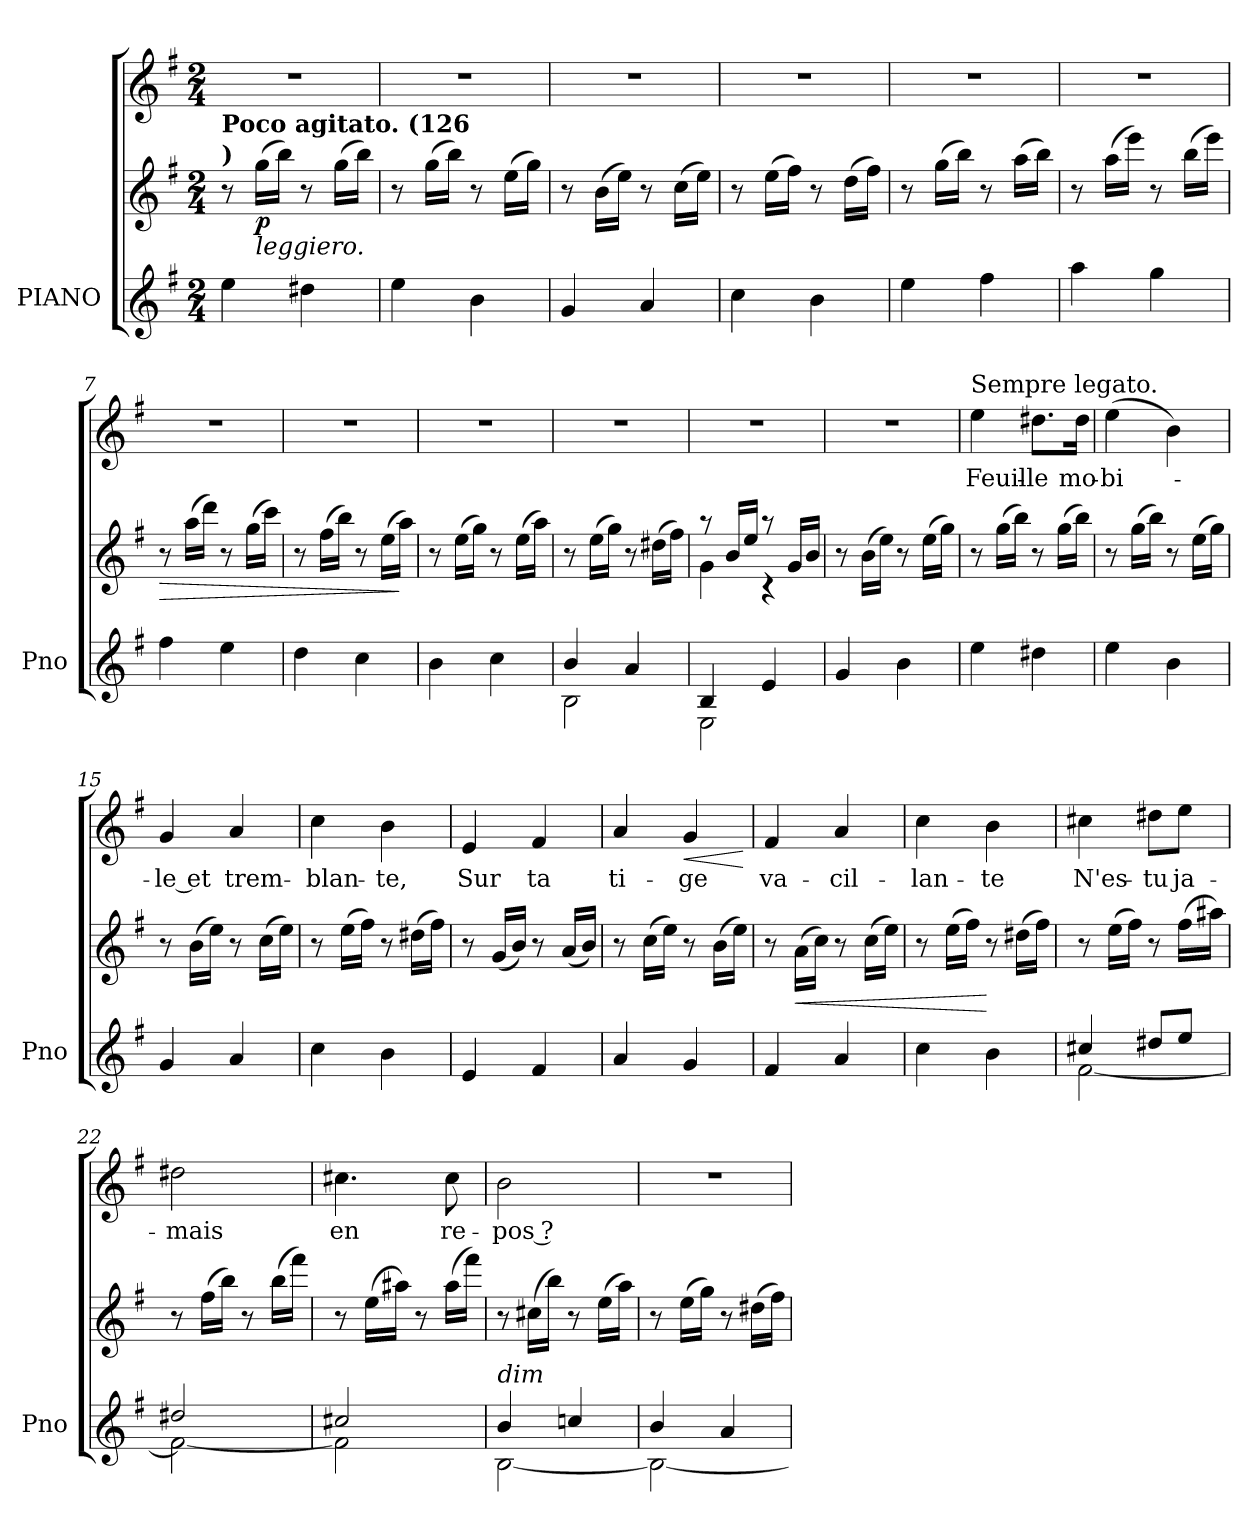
**kern	**kern	**dynam	**kern	**text	**dynam
*part2	*part2	*part2	*part1	*part1	*part1
*staff3	*staff2	*staff2/3	*staff1	*staff1	*staff1
*I"PIANO	*	*	*	*	*
*I'Pno	*	*	*	*	*
*clefG2	*clefG2	*	*clefG2	*	*
*k[f#]	*k[f#]	*	*k[f#]	*	*
*G:	*G:	*	*G:	*	*
*M2/4	*M2/4	*	*M2/4	*	*
=1	=1	=1	=1	=1	=1
!	!LO:TX:a:B:t=Poco agitato. (126	!	!	!	!
!	!LO:TX:a:B:t=)	!	!	!	!
!	!	!	!LO:N:vis=1	!	!
4ee\	8r	.	2r	.	.
!	!LO:TX:b:i:t=leggiero.	!	!	!	!
!	!	!LO:DY:b	!	!	!
.	(>16gg\LL	p	.	.	.
.	16bb\JJ)	.	.	.	.
4dd#X\	8r	.	.	.	.
.	(>16gg\LL	.	.	.	.
.	16bb\JJ)	.	.	.	.
=2	=2	=2	=2	=2	=2
!	!	!	!LO:N:vis=1	!	!
4ee\	8r	.	2r	.	.
.	(>16gg\LL	.	.	.	.
.	16bb\JJ)	.	.	.	.
4b\	8r	.	.	.	.
.	(>16ee\LL	.	.	.	.
.	16gg\JJ)	.	.	.	.
=3	=3	=3	=3	=3	=3
!	!	!	!LO:N:vis=1	!	!
4g/	8r	.	2r	.	.
.	(>16b\LL	.	.	.	.
.	16ee\JJ)	.	.	.	.
4a/	8r	.	.	.	.
.	(>16cc\LL	.	.	.	.
.	16ee\JJ)	.	.	.	.
=4	=4	=4	=4	=4	=4
!	!	!	!LO:N:vis=1	!	!
4cc\	8r	.	2r	.	.
.	(>16ee\LL	.	.	.	.
.	16ff#\JJ)	.	.	.	.
4b\	8r	.	.	.	.
.	(>16dd\LL	.	.	.	.
.	16ff#\JJ)	.	.	.	.
=5	=5	=5	=5	=5	=5
!	!	!	!LO:N:vis=1	!	!
4ee\	8r	.	2r	.	.
.	(>16gg\LL	.	.	.	.
.	16bb\JJ)	.	.	.	.
4ff#\	8r	.	.	.	.
.	(>16aa\LL	.	.	.	.
.	16bb\JJ)	.	.	.	.
!!LO:LB:g=z
=6	=6	=6	=6	=6	=6
!	!	!	!LO:N:vis=1	!	!
4aa\	8r	.	2r	.	.
.	(>16aa\LL	.	.	.	.
.	16eee\JJ)	.	.	.	.
4gg\	8r	.	.	.	.
.	(>16bb\LL	.	.	.	.
.	16eee\JJ)	.	.	.	.
=7	=7	=7	=7	=7	=7
!	!	!LO:HP:b	!LO:N:vis=1	!	!
4ff#\	8r	>	2r	.	.
.	(>16aa\LL	.	.	.	.
.	16ddd\JJ)	.	.	.	.
4ee\	8r	.	.	.	.
.	(>16gg\LL	.	.	.	.
.	16ccc\JJ)	.	.	.	.
=8	=8	=8	=8	=8	=8
!	!	!	!LO:N:vis=1	!	!
4dd\	8r	.	2r	.	.
.	(>16ff#\LL	.	.	.	.
.	16bb\JJ)	.	.	.	.
4cc\	8r	.	.	.	.
.	(>16ee\LL	.	.	.	.
.	16aa\JJ)	]	.	.	.
=9	=9	=9	=9	=9	=9
!	!	!	!LO:N:vis=1	!	!
4b\	8r	.	2r	.	.
.	(>16ee\LL	.	.	.	.
.	16gg\JJ)	.	.	.	.
4cc\	8r	.	.	.	.
.	(>16ee\LL	.	.	.	.
.	16aa\JJ)	.	.	.	.
=10	=10	=10	=10	=10	=10
*^	*	*	*	*	*
!	!	!	!	!LO:N:vis=1	!	!
4b/	2B\	8r	.	2r	.	.
.	.	(>16ee\LL	.	.	.	.
.	.	16gg\JJ)	.	.	.	.
4a/	.	8r	.	.	.	.
.	.	(>16dd#X\LL	.	.	.	.
.	.	16ff#\JJ)	.	.	.	.
=11	=11	=11	=11	=11	=11	=11
*	*	*^	*	*	*	*
!	!	!	!	!	!LO:N:vis=1	!	!
4B/	2E\	8raa	4g\	.	2r	.	.
.	.	16b/LL	.	.	.	.	.
.	.	16ee/JJ	.	.	.	.	.
4e/	.	8raa	4rc	.	.	.	.
.	.	16g/LL	.	.	.	.	.
.	.	16b/JJ	.	.	.	.	.
*v	*v	*	*	*	*	*	*
*	*v	*v	*	*	*	*
!!LO:LB:g=z
=12	=12	=12	=12	=12	=12
4g/	8r	.	2r	.	.
.	(>16b\LL	.	.	.	.
.	16ee\JJ)	.	.	.	.
4b\	8r	.	.	.	.
.	(>16ee\LL	.	.	.	.
.	16gg\JJ)	.	.	.	.
=13	=13	=13	=13	=13	=13
!	!	!	!LO:TX:a:t=Sempre legato.	!	!
!	!	!	!	!LO:LY:b	!
4ee\	8r	.	4ee\	Feuil-	.
.	(>16gg\LL	.	.	.	.
.	16bb\JJ)	.	.	.	.
!	!	!	!	!LO:LY:b	!
4dd#X\	8r	.	8.dd#X\L	-le	.
.	(>16gg\LL	.	.	.	.
!	!	!	!	!LO:LY:b	!
.	16bb\JJ)	.	16dd#\Jk	mo-	.
=14	=14	=14	=14	=14	=14
!	!	!	!	!LO:LY:b	!
4ee\	8r	.	(>4ee\	-bi-	.
.	(>16gg\LL	.	.	.	.
.	16bb\JJ)	.	.	.	.
4b\	8r	.	4b\)	.	.
.	(>16ee\LL	.	.	.	.
.	16gg\JJ)	.	.	.	.
=15	=15	=15	=15	=15	=15
!	!	!	!	!LO:LY:b	!
4g/	8r	.	4g/	-le et	.
.	(>16b\LL	.	.	.	.
.	16ee\JJ)	.	.	.	.
!	!	!	!	!LO:LY:b	!
4a/	8r	.	4a/	trem-	.
.	(>16cc\LL	.	.	.	.
.	16ee\JJ)	.	.	.	.
=16	=16	=16	=16	=16	=16
!	!	!	!	!LO:LY:b	!
4cc\	8r	.	4cc\	-blan-	.
.	(>16ee\LL	.	.	.	.
.	16ff#\JJ)	.	.	.	.
!	!	!	!	!LO:LY:b	!
4b\	8r	.	4b\	-te,	.
.	(>16dd#X\LL	.	.	.	.
.	16ff#\JJ)	.	.	.	.
=17	=17	=17	=17	=17	=17
!	!	!	!	!LO:LY:b	!
4e/	8r	.	4e/	Sur	.
.	(<16g/LL	.	.	.	.
.	16b/JJ)	.	.	.	.
!	!	!	!	!LO:LY:b	!
4f#/	8r	.	4f#/	ta	.
.	(<16a/LL	.	.	.	.
.	16b/JJ)	.	.	.	.
!!LO:LB:g=z
=18	=18	=18	=18	=18	=18
!	!	!	!	!LO:LY:b	!
4a/	8r	.	4a/	ti-	.
.	(>16cc\LL	.	.	.	.
.	16ee\JJ)	.	.	.	.
!	!	!	!	!LO:LY:b	!LO:HP:b
4g/	8r	.	4g/	-ge	<
.	(>16b\LL	.	.	.	.
.	16ee\JJ)	.	.	.	.
.	.	.	.	.	[
=19	=19	=19	=19	=19	=19
!	!	!	!	!LO:LY:b	!
4f#/	8r	.	4f#/	va-	.
!	!	!LO:HP:b	!	!	!
.	(>16a\LL	<	.	.	.
.	16cc\JJ)	.	.	.	.
!	!	!	!	!LO:LY:b	!
4a/	8r	.	4a/	-cil-	.
.	(>16cc\LL	.	.	.	.
.	16ee\JJ)	.	.	.	.
=20	=20	=20	=20	=20	=20
!	!	!	!	!LO:LY:b	!
4cc\	8r	.	4cc\	-lan-	.
.	(>16ee\LL	.	.	.	.
.	16ff#\JJ)	.	.	.	.
!	!	!	!	!LO:LY:b	!
4b\	8r	[	4b\	-te	.
.	(>16dd#X\LL	.	.	.	.
.	16ff#\JJ)	.	.	.	.
=21	=21	=21	=21	=21	=21
*^	*	*	*	*	*
!	!	!	!	!	!LO:LY:b	!
4cc#X/	[<2f#\	8r	.	4cc#X\	N'es-	.
.	.	(>16ee\LL	.	.	.	.
.	.	16ff#\JJ)	.	.	.	.
!	!	!	!	!	!LO:LY:b	!
8dd#X/L	.	8r	.	8dd#X\L	-tu	.
!	!	!	!	!	!LO:LY:b	!
8ee/J	.	(>16ff#\LL	.	8ee\J	ja-	.
.	.	16aa#X\JJ)	.	.	.	.
=22	=22	=22	=22	=22	=22	=22
!	!	!	!	!	!LO:LY:b	!
2dd#X/	2f#\_	8r	.	2dd#X\	-mais	.
.	.	(>16ff#\LL	.	.	.	.
.	.	16bb\JJ)	.	.	.	.
.	.	8r	.	.	.	.
.	.	(>16bb\LL	.	.	.	.
.	.	16fff#\JJ)	.	.	.	.
=23	=23	=23	=23	=23	=23	=23
!	!	!	!	!	!LO:LY:b	!
2cc#X/	2f#\]	8r	.	4.cc#X\	en	.
.	.	(>16ee\LL	.	.	.	.
.	.	16aa#X\JJ)	.	.	.	.
.	.	8r	.	.	.	.
!	!	!	!	!	!LO:LY:b	!
.	.	(>16aa#\LL	.	8cc#\	re-	.
.	.	16fff#\JJ)	.	.	.	.
!!LO:PB:g=z
=24	=24	=24	=24	=24	=24	=24
!LO:TX:a:i:t=dim	!	!	!	!	!	!
!	!	!	!	!	!LO:LY:b	!
4b/	[<2B\	8r	.	2b\	-pos ?	.
.	.	(>16cc#X\LL	.	.	.	.
.	.	16bb\JJ)	.	.	.	.
4ccn/	.	8r	.	.	.	.
.	.	(>16ee\LL	.	.	.	.
.	.	16aa\JJ)	.	.	.	.
=25	=25	=25	=25	=25	=25	=25
!	!	!	!	!LO:N:vis=1	!	!
4b/	2B\_	8r	.	2r	.	.
.	.	(>16ee\LL	.	.	.	.
.	.	16gg\JJ)	.	.	.	.
4a/	.	8r	.	.	.	.
.	.	(>16dd#X\LL	.	.	.	.
.	.	16ff#\JJ)	.	.	.	.
*v	*v	*	*	*	*	*
=	=	=	=	=	=
*-	*-	*-	*-	*-	*-
